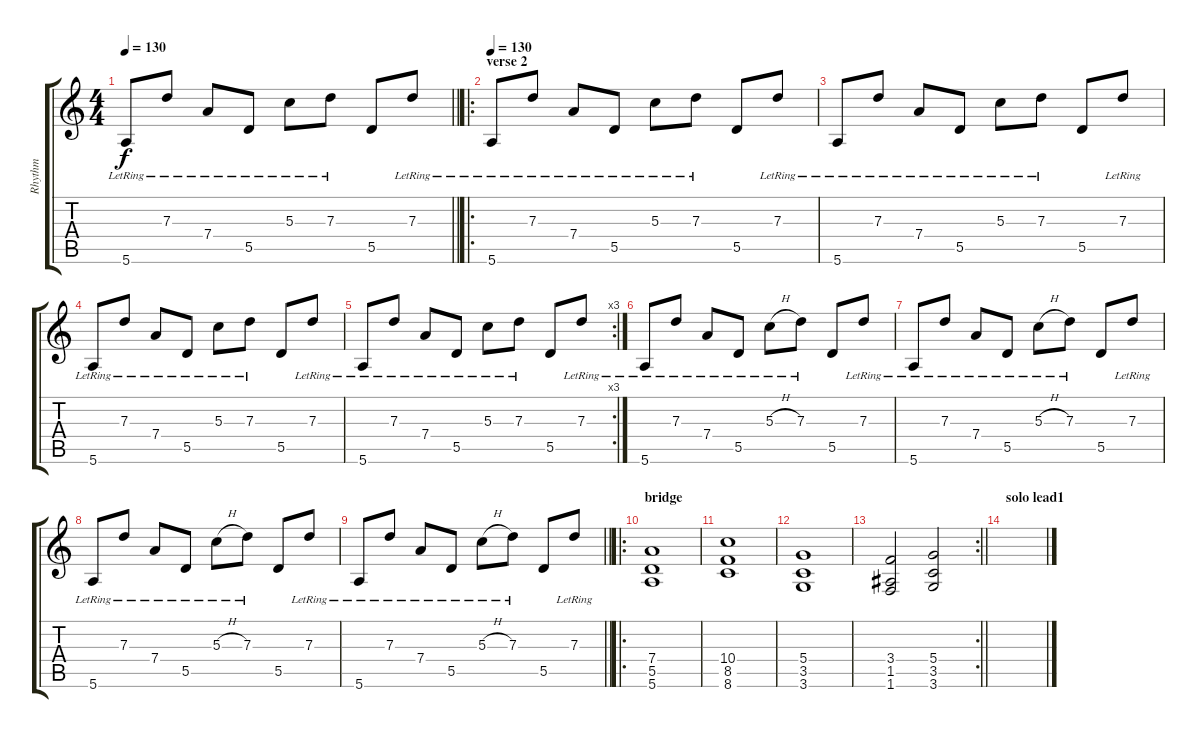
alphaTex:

\track ("Rhythm" "Rhythm") {instrument distortionguitar}
\staff {score tabs}
\tuning (E4 B3 G3 D3 A2 E2) {hide}
\ts (4 4)
\tempo 130
\clef g2
\barLineRight lightlight
\ks c
5.6{lr}.8{dy f} 7.3{lr}.8 7.4{lr}.8 5.5{lr}.8 5.3{lr}.8 7.3{lr}.8 5.5.8 7.3{lr}.8 |
\ro
\section ("" "verse 2")
\tempo 130
5.6{lr}.8{instrument electricguitarjazz} 7.3{lr}.8 7.4{lr}.8 5.5{lr}.8 5.3{lr}.8 7.3{lr}.8 5.5.8 7.3{lr}.8 |
5.6{lr}.8 7.3{lr}.8 7.4{lr}.8 5.5{lr}.8 5.3{lr}.8 7.3{lr}.8 5.5.8 7.3{lr}.8 |
5.6{lr}.8 7.3{lr}.8 7.4{lr}.8 5.5{lr}.8 5.3{lr}.8 7.3{lr}.8 5.5.8 7.3{lr}.8 |
\rc 3
5.6{lr}.8 7.3{lr}.8 7.4{lr}.8 5.5{lr}.8 5.3{lr}.8 7.3{lr}.8 5.5.8 7.3{lr}.8 |
5.6{lr}.8 7.3{lr}.8 7.4{lr}.8 5.5{lr}.8 5.3{h lr}.8 7.3{lr}.8 5.5.8 7.3{lr}.8 |
5.6{lr}.8 7.3{lr}.8 7.4{lr}.8 5.5{lr}.8 5.3{h lr}.8 7.3{lr}.8 5.5.8 7.3{lr}.8 |
5.6{lr}.8 7.3{lr}.8 7.4{lr}.8 5.5{lr}.8 5.3{h lr}.8 7.3{lr}.8 5.5.8 7.3{lr}.8 |
\barLineRight lightlight
5.6{lr}.8 7.3{lr}.8 7.4{lr}.8 5.5{lr}.8 5.3{h lr}.8 7.3{lr}.8 5.5.8 7.3{lr}.8 |
\ro
\section ("" "bridge")
(7.4 5.5 5.6).1{instrument distortionguitar} |
(10.4 8.5 8.6).1 |
(5.4 3.5 3.6).1 |
\rc 2
\barLineRight lightlight
(3.4 1.5 1.6).2 (5.4 3.5 3.6).2 |
\section ("" "solo lead1")
